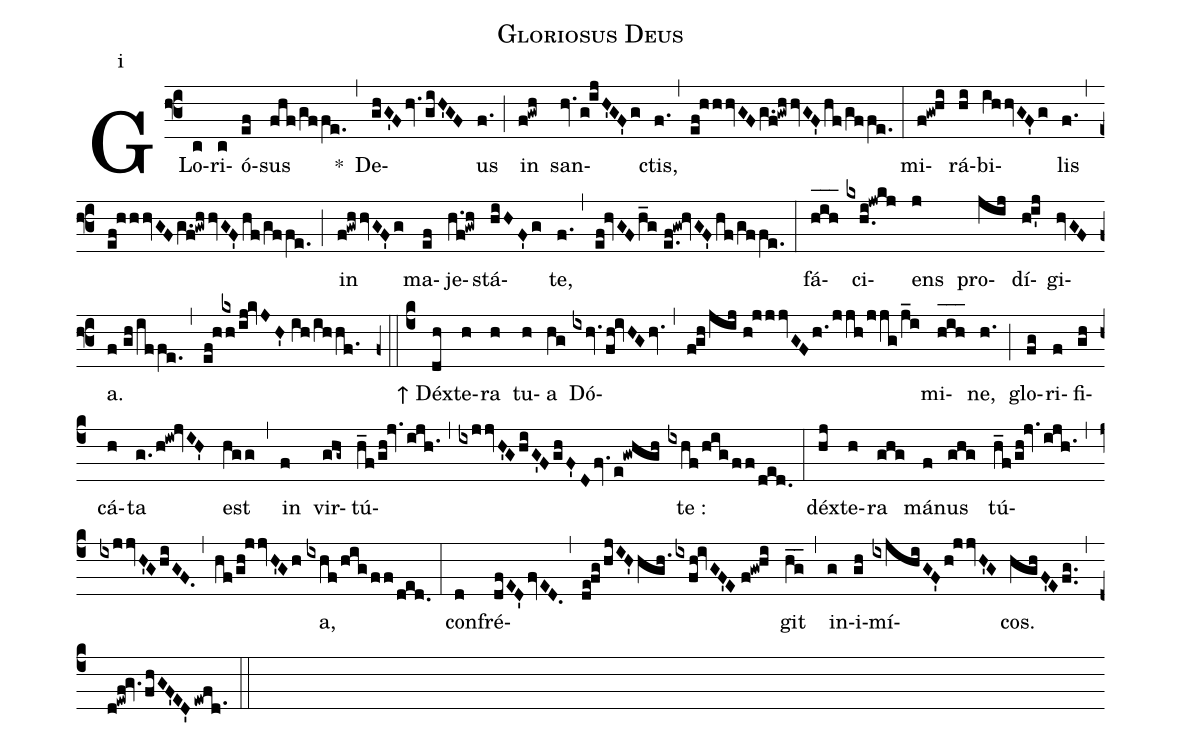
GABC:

name:Gloriosus Deus;
mode:i;
%%
(f3) GLo(c)ri(c)ó(ef)sus(fhf/gffe.) *(,) De(ghG'Fhv.giH'GF)us(f.) (;) in(f!gwh) san(hv.g!ijH'GF'g)ctis,(f.) (,) (ef!hhhvGFg.f!gwhhvGF'hf/gffe.) (:) mi(f!gw!hi)rá(hi)bi(ihhvGF'g)lis(f.) (,) (ef!hhhvGFg.f!gwhhvGF'hf/gffe.) (;) in(f!gwhhvGF'g) ma(ef)je(h.f!gwh)stá(hiHF'g)te,(f.) (,) (ef!hvGFh_g//e.f!gw!hvGF'hf/gffe.) (:) fá(h_[oh:h]i_[oh:h]h_[oh:h])ci(kxh.i!jwkj)ens(j) pro(jij)dí(hi'j)gi(hvGF)a.(f//gh/iffe.) (,) (ef!h/[1]{/[-1]kx}h/ij!kvJH'//ih/ihhf.) (f+::c4)
↑ Déx(dh)te(h)ra(h) tu(h)a(hg) Dó(ixhv.fh!ivHGhv.)(,)(fgh/jij//h!jjjvGFh./jjh/jjg/j_i)mi(h_[oh:h]i_[oh:h]h_[oh:h])ne,(h.) (;) glo(fg)ri(f)fi(gh)cá(h)ta(g./h!iw!jvIH') est(hgg) (,) in(f) vir(ghg~)tú(h_f/gh!jv.ijh.1)(,)(ixjjvH'GhiG'FghF'Dfv.e!gwhgh)te :(ixhf/hig/ff/ded.) (:) déx(hj)te(h)ra(ghg) má(f)nus(ghg) tú(h_f/gh!jv.ijh.1)(,)(ixjjvH'GhiGF.)(,)(hf/gh!jjvH'Gh)a,(ixhf/hig/ff/ded.) (:) con(d)fré(dfED'fvED.)(,)(de!fg/hjIH'hgh.ixfh!ivGF'E//f!gw!hi)git(hg__) (,) in(g)i(gh)mí(ixjhiGF'h!jjvH'G)cos.(hghF'Efg..) (,) (d!ewf!gv.fhGF'ED'ewfd.1) (::)
